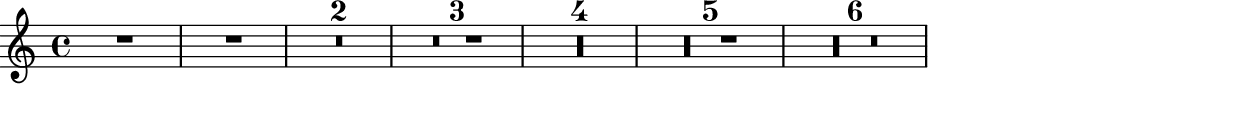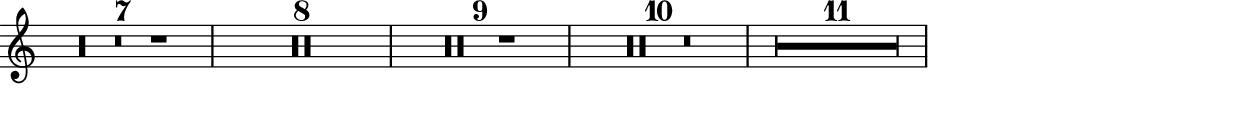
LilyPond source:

%% Generated by lilypond-book.py
%% Options: [alt=[image of music],printfilename,indent=0\mm,texidoc,line-width=160\mm]
\include "lilypond-book-preamble.ly"







% ****************************************************************
% Start cut-&-pastable-section 
% ****************************************************************

\paper {
  #(define dump-extents #t)
  
  indent = 0\mm
  line-width = 160\mm
  force-assignment = #""
  line-width = #(- line-width (* mm  3.000000))
}

\layout {
  
}



% ****************************************************************
% ly snippet:
% ****************************************************************
\sourcefilename "mm-rests2.ly"
\sourcefileline 0

\version "2.10.0"

\header{
  texidoc="
If @code{Score.skipBars} is set,
the signs for four, two, and one measure rest are combined to
produce the graphical representation of rests for up to 10 bars.
The number of bars will be written above the sign.
"
}

thenotes =  \relative cis' {
  \set Score.skipBars = ##t
  \time 4/4
  R1 |
  R1*1 |
  R1*2 |
  R1*3 |
  R1*4 |
  R1*5 |
  R1*6 |
  R1*7 |
  R1*8 |
  R1*9 |
  R1*10 |
  R1*11 | 
}

<< \context Staff \thenotes

 >>





% ****************************************************************
% end ly snippet
% ****************************************************************
